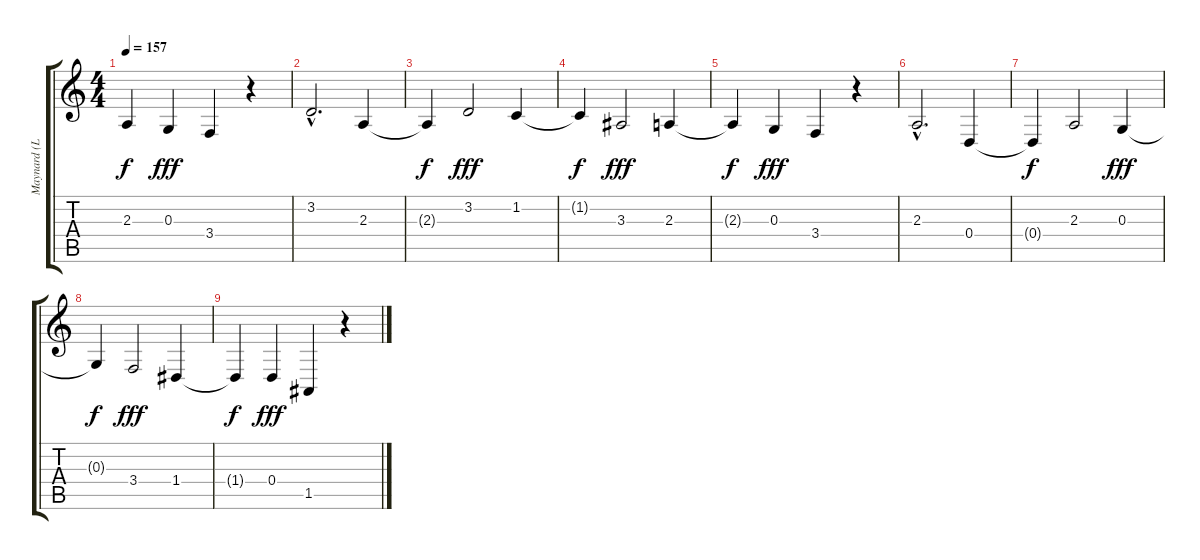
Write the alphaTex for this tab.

\track ("Maynard (Lyrics)" "Maynard (L") {instrument altosax}
\staff {score tabs}
\tuning (E4 B3 G3 D3 A2 D2) {hide}
\ts (4 4)
\tempo 157
\clef g2
\ks c
2.3{t}.4{dy f} 0.3.4{dy fff} 3.4.4 r.4 |
3.2{hac}.2{d} 2.3.4 |
2.3{t}.4{dy f} 3.2.2{dy fff} 1.2.4 |
1.2{t}.4{dy f} 3.3.2{dy fff} 2.3.4 |
2.3{t}.4{dy f} 0.3.4{dy fff} 3.4.4 r.4 |
2.3{hac}.2{d} 0.4.4 |
0.4{t}.4{dy f} 2.3.2 0.3.4{dy fff} |
0.3{t}.4{dy f} 3.4.2{dy fff} 1.4.4 |
1.4{t}.4{dy f} 0.4.4{dy fff} 1.5.4 r.4
